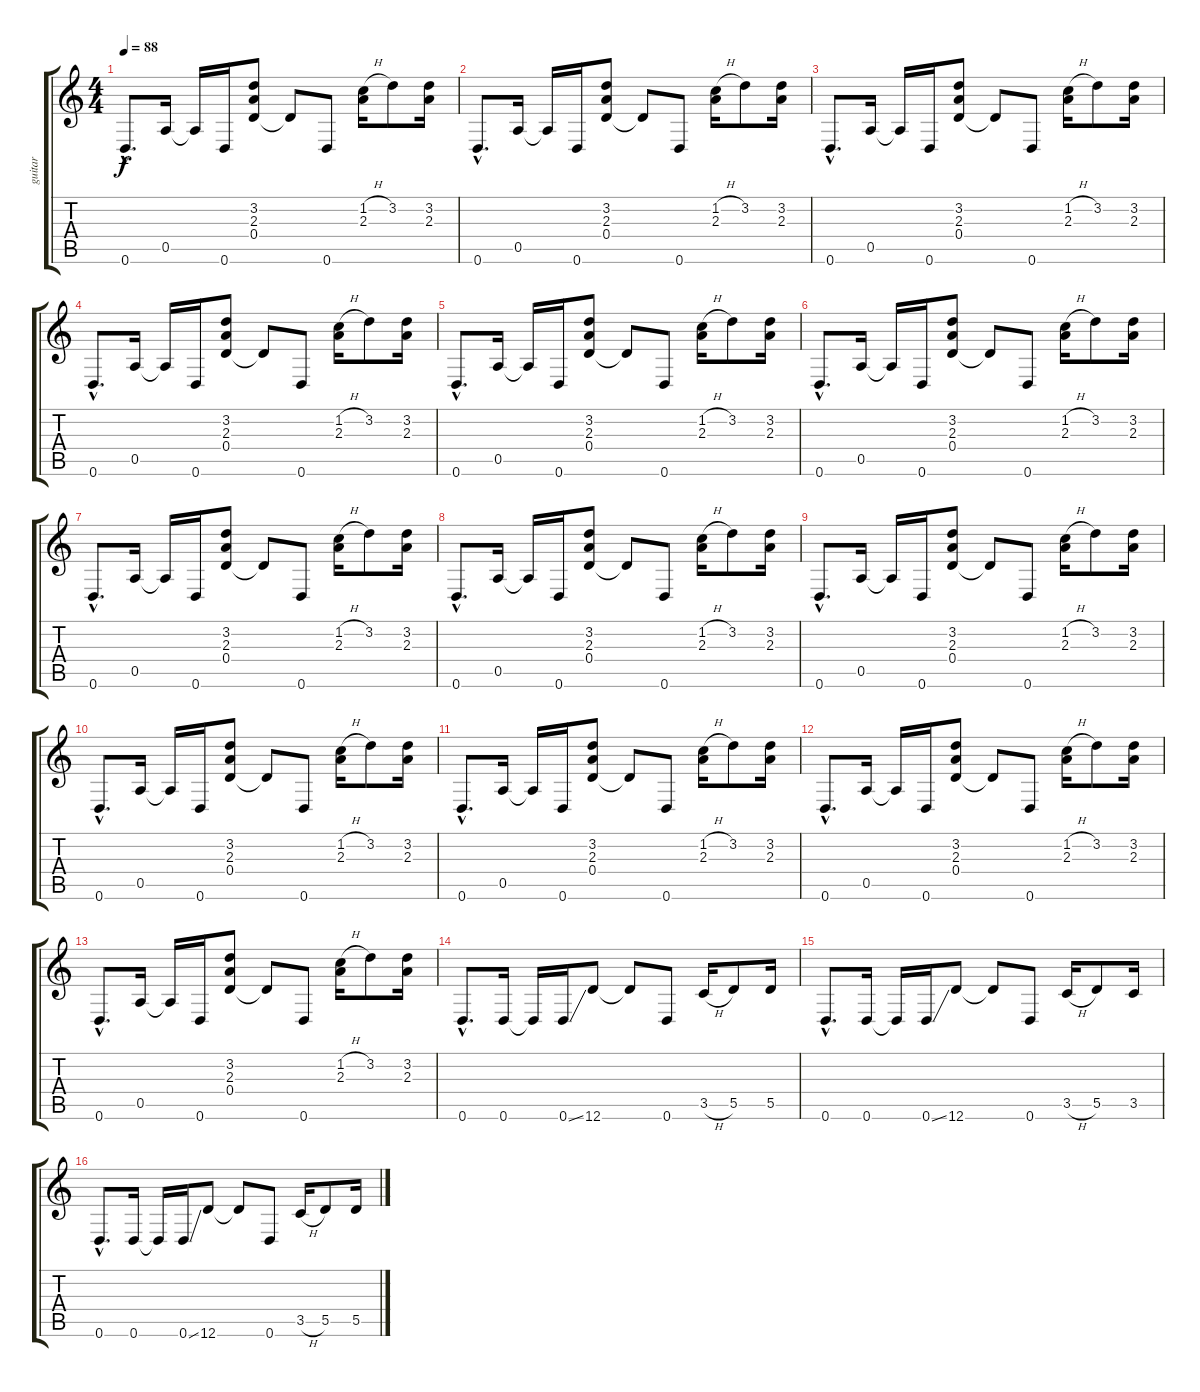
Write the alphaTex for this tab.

\track ("guitar" "guitar") {instrument distortionguitar}
\staff {score tabs}
\tuning (E4 B3 G3 D3 A2 D2) {hide}
\ts (4 4)
\tempo 88
\clef g2
\ks c
0.6{hac}.8{d dy f} 0.5.16 0.5{t}.16 0.6.16 (3.2 2.3 0.4).8 0.4{t}.8 0.6.8 (1.2{h} 2.3).16 3.2.8 (3.2 2.3).16 |
0.6{hac}.8{d} 0.5.16 0.5{t}.16 0.6.16 (3.2 2.3 0.4).8 0.4{t}.8 0.6.8 (1.2{h} 2.3).16 3.2.8 (3.2 2.3).16 |
0.6{hac}.8{d} 0.5.16 0.5{t}.16 0.6.16 (3.2 2.3 0.4).8 0.4{t}.8 0.6.8 (1.2{h} 2.3).16 3.2.8 (3.2 2.3).16 |
0.6{hac}.8{d} 0.5.16 0.5{t}.16 0.6.16 (3.2 2.3 0.4).8 0.4{t}.8 0.6.8 (1.2{h} 2.3).16 3.2.8 (3.2 2.3).16 |
0.6{hac}.8{d} 0.5.16 0.5{t}.16 0.6.16 (3.2 2.3 0.4).8 0.4{t}.8 0.6.8 (1.2{h} 2.3).16 3.2.8 (3.2 2.3).16 |
0.6{hac}.8{d} 0.5.16 0.5{t}.16 0.6.16 (3.2 2.3 0.4).8 0.4{t}.8 0.6.8 (1.2{h} 2.3).16 3.2.8 (3.2 2.3).16 |
0.6{hac}.8{d} 0.5.16 0.5{t}.16 0.6.16 (3.2 2.3 0.4).8 0.4{t}.8 0.6.8 (1.2{h} 2.3).16 3.2.8 (3.2 2.3).16 |
0.6{hac}.8{d} 0.5.16 0.5{t}.16 0.6.16 (3.2 2.3 0.4).8 0.4{t}.8 0.6.8 (1.2{h} 2.3).16 3.2.8 (3.2 2.3).16 |
0.6{hac}.8{d} 0.5.16 0.5{t}.16 0.6.16 (3.2 2.3 0.4).8 0.4{t}.8 0.6.8 (1.2{h} 2.3).16 3.2.8 (3.2 2.3).16 |
0.6{hac}.8{d} 0.5.16 0.5{t}.16 0.6.16 (3.2 2.3 0.4).8 0.4{t}.8 0.6.8 (1.2{h} 2.3).16 3.2.8 (3.2 2.3).16 |
0.6{hac}.8{d} 0.5.16 0.5{t}.16 0.6.16 (3.2 2.3 0.4).8 0.4{t}.8 0.6.8 (1.2{h} 2.3).16 3.2.8 (3.2 2.3).16 |
0.6{hac}.8{d} 0.5.16 0.5{t}.16 0.6.16 (3.2 2.3 0.4).8 0.4{t}.8 0.6.8 (1.2{h} 2.3).16 3.2.8 (3.2 2.3).16 |
0.6{hac}.8{d} 0.5.16 0.5{t}.16 0.6.16 (3.2 2.3 0.4).8 0.4{t}.8 0.6.8 (1.2{h} 2.3).16 3.2.8 (3.2 2.3).16 |
0.6{hac}.8{d} 0.6.16 0.6{t}.16 0.6{ss}.16 12.6.8 12.6{t}.8 0.6.8 3.5{h}.16 5.5.8 5.5.16 |
0.6{hac}.8{d} 0.6.16 0.6{t}.16 0.6{ss}.16 12.6.8 12.6{t}.8 0.6.8 3.5{h}.16 5.5.8 3.5.16 |
0.6{hac}.8{d} 0.6.16 0.6{t}.16 0.6{ss}.16 12.6.8 12.6{t}.8 0.6.8 3.5{h}.16 5.5.8 5.5.16
